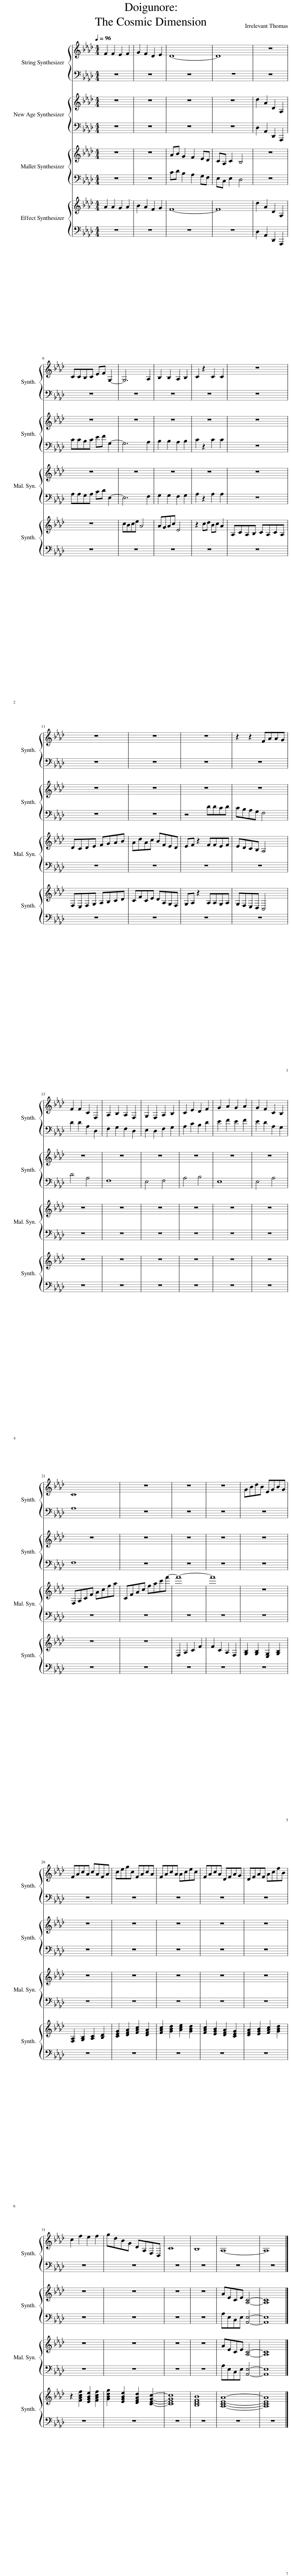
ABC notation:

X:1
%%score { 1 | 2 } { 3 | 4 } { 5 | 6 } { 7 | 8 }
L:1/8
Q:1/4=96
M:4/4
I:linebreak $
K:Ab
V:1 treble
V:2 bass
V:3 treble
V:4 bass
V:5 treble
V:6 bass
V:7 treble
V:8 bass
V:1
 F2 F2 E2 F2 | G2 F2 D2 E2 | D8- | D8 | z8 |$ %5
 CCB,C EF G,2- | G,6 A,2 | B,2 B,2 A,2 B,2 | C2 z2 C2 C2 | z8 |$ %10
 z8 | z8 | z8 | z2 z2 FAAG |$ F2 F2 C2 F,2 | %15
 A,2 B,2 A,2 F,2 | G,2 F,2 A,2 B,2 | C2 E2 D2 F2 | G2 A2 G2 A2 | G2 F2 C2 B,2 |$ %20
 C8 | z8 | z8 | z8 |!p! GBdB EGBG |$ %25
 FAcA cAFA | cegc FAcA | FAcA Acec | FAcA DFAG | DFAF AcfB |$ %30
!f! c2 f2 e2 f2 | gdBG DA,F,D, | C8 | B,8 | A,8- | %35
 A,8 |] %36
V:2
 z8 | z8 | z8 | z8 | z8 |$ %5
 z8 | z8 | z8 | z8 | z8 |$ %10
 z8 | z8 | z8 | z8 |$ D2 D2 A,2 D,2 | %15
 F,2 G,2 F,2 D,2 | E,2 D,2 F,2 G,2 | A,2 C2 B,2 D2 | E2 F2 E2 F2 | E2 D2 A,2 G,2 |$ %20
 A,8 | z8 | z8 | z8 | z8 |$ %25
 z8 | z8 | z8 | z8 | z8 |$ %30
 z8 | z8 | z8 | z8 | z8 | %35
 z8 |] %36
V:3
 z8 | z8 | z8 | z8 | d2 A2 D2 A,2 |$ %5
 z8 | z8 | z8 | z8 | z8 |$ %10
 z8 | z8 | z8 | z8 |$ z8 | %15
 z8 | z8 | z8 | z8 | z8 |$ %20
 z8 | z8 | z8 | z8 | z8 |$ %25
 z8 | z8 | z8 | z8 | z8 |$ %30
 z8 | z8 | z8 | z8 | AECE [A,C]4- | %35
 [A,C]8 |] %36
V:4
 z8 | z8 | z8 | z8 | D,2 A,,2 D,,2 A,,,2 |$ %5
 CCB,C EF G,2- | G,6 A,2 | B,2 B,2 A,2 B,2 | C2 z2 C2 C2 | z8 |$ %10
 z8 | z8 | z4 DDCD | CB,A,G, F,4 |$ D4 A,4 | %15
 F,8 | E,4 F,4 | A,4 B,4 | E,8 | E,4 A,4 |$ %20
 F,8 | z8 | z8 | z8 | z8 |$ %25
 z8 | z8 | z8 | z8 | z8 |$ %30
 z8 | z8 | z8 | z8 | A,E,C,E, [A,,E,]4- | %35
 [A,,E,]8 |] %36
V:5
 z8 | z8 | AB G2 F2 ED | CA, C2 B,4 | z8 |$ %5
 z8 | z8 | z8 | z8 | z8 |$ %10
 DCDE FGAB | AdAc BFED | EF z2 FFEF | EDCB, A,4 |$ z8 | %15
 z8 | z8 | z8 | z8 | z8 |$ %20
 F,A,CF Acfa | CFAc fac'f'- | f'8- | f'8 | z8 |$ %25
 z8 | z8 | z8 | z8 | z8 |$ %30
 z8 | z8 | z8 | z8 | AECE [A,C]4- | %35
 [A,C]8 |] %36
V:6
 z8 | z8 | CD B,2 A,2 G,F, | E,C, E,2 D,4 | z8 |$ %5
 A,A,G,A, CD E,2- | E,6 F,2 | G,2 G,2 F,2 G,2 | A,2 z2 A,2 A,2 | z8 |$ %10
 z8 | z8 | z8 | z8 |$ z8 | %15
 z8 | z8 | z8 | z8 | z8 |$ %20
 z8 | z8 | z8 | z8 | z8 |$ %25
 z8 | z8 | z8 | z8 | z8 |$ %30
 z8 | z8 | z8 | z8 | A,E,C,E, [A,,E,]4- | %35
 [A,,E,]8 |] %36
V:7
 A2 A2 G2 A2 | B2 A2 F2 G2 | F8- | F8 | d2 A2 D2 A,2 |$ %5
 z8 | cBce A4 | AGAc E4 | z2 cd Bc A2 | A,CA,B, CA,CA, |$ %10
 F,E,F,G, A,B,CD | CFCE DA,G,F, | G,A, z2 A,A,G,A, | G,F,E,D, C,4 |$ z8 | %15
 z8 | z8 | z8 | z8 | z8 |$ %20
 z8 | z8 | F,2 A,2 C2 F2 | F2 C2 A,2 F,2 | [G,B,]2 [G,B,]2 [E,G,]2 [G,B,]2 |$ %25
 [F,A,]2 [G,B,]2 [A,C]2 [B,D]2 | [CEG]2 [DFA]2 [FAc]2 [DFA]2 | [FAc]2 [GBd]2 [Ace]2 [GBd]2 | [FAc]2 [EGB]2 [DFA]2 [CEG]2 | [DFA]2 [EGB]2 [FAc]2 [GBd]2 |$ %30
 z2 [FAcf]2 [EGBe]2 [FAcf]2 | [GBdg]2 [EGBe]2 [DFAd]2 [CEGc]2- | [CEGc]8 | [B,DFB]8 | [A,CEA]8- | %35
 [A,CEA]8 |] %36
V:8
 z8 | z8 | z8 | z8 | D,2 A,,2 D,,2 A,,,2 |$ %5
 z8 | z8 | z8 | z8 | z8 |$ %10
 z8 | z8 | z8 | z8 |$ z8 | %15
 z8 | z8 | z8 | z8 | z8 |$ %20
 z8 | z8 | z8 | z8 | z8 |$ %25
 z8 | z8 | z8 | z8 | z8 |$ %30
 z8 | z8 | z8 | z8 | z8 | %35
 z8 |] %36
